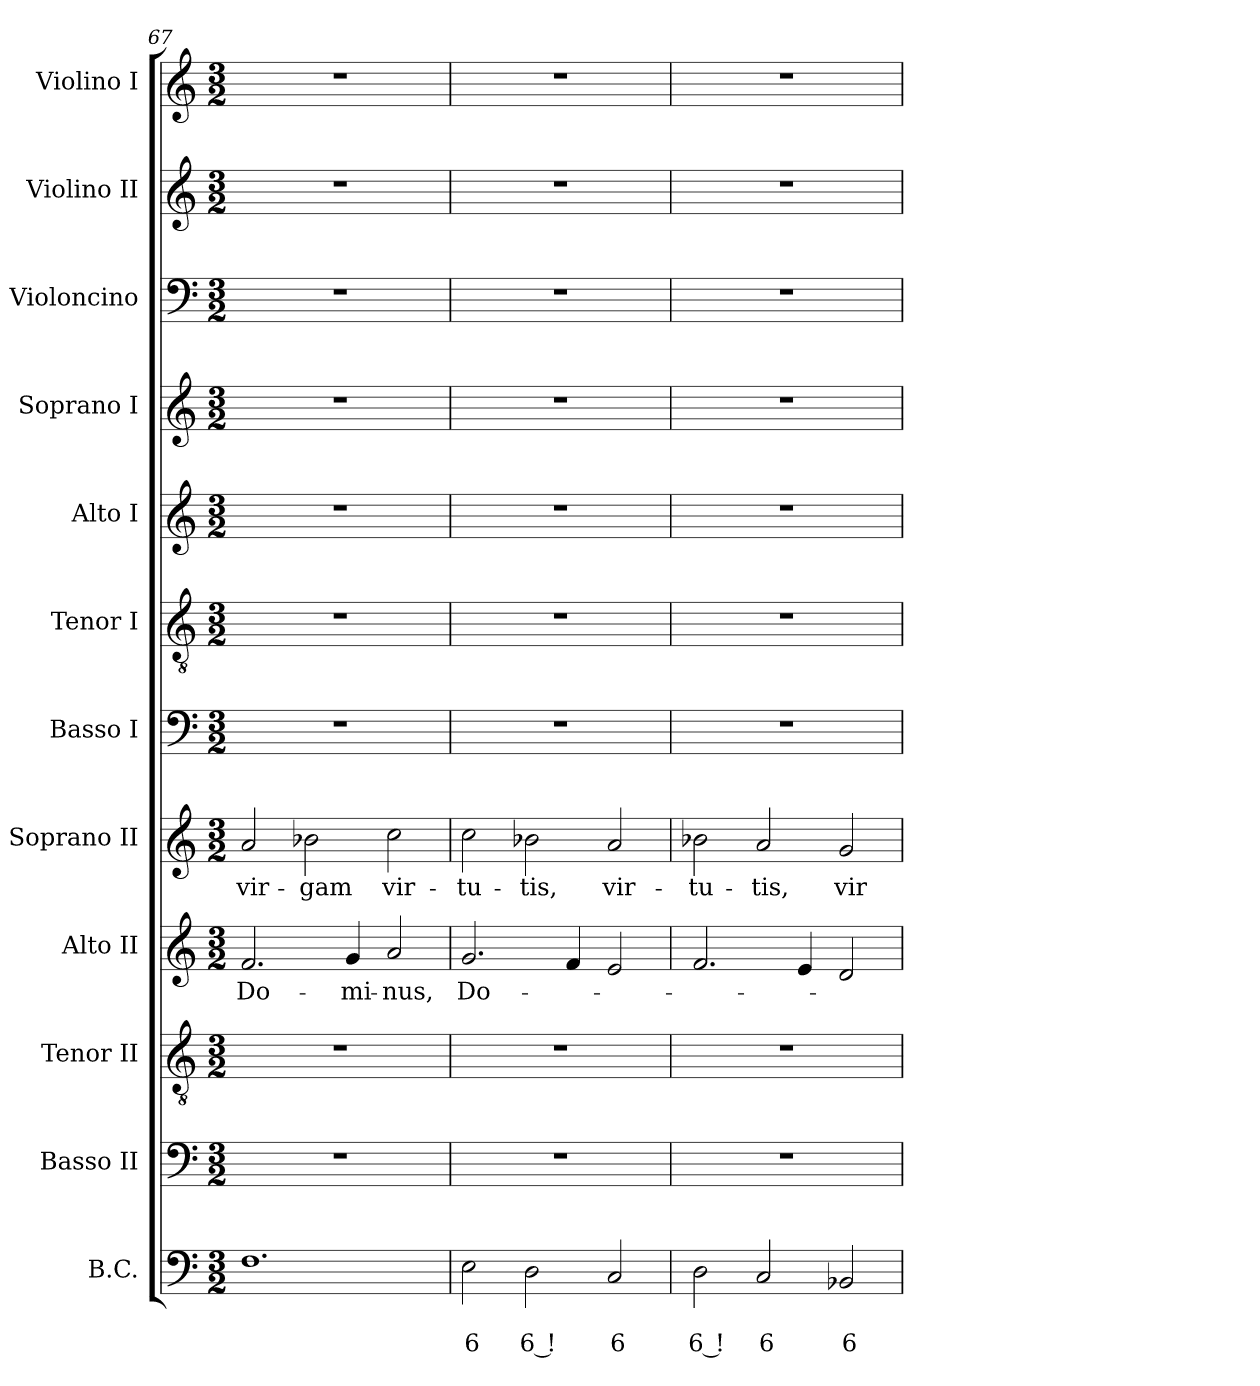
**kern	**text	**text	**kern	**kern	**kern	**text	**kern	**text	**kern	**kern	**kern	**kern	**kern	**kern	**kern
*part12	*part12	*part12	*part11	*part10	*part9	*part9	*part8	*part8	*part7	*part6	*part5	*part4	*part3	*part2	*part1
*staff12	*staff12	*staff12	*staff11	*staff10	*staff9	*staff9	*staff8	*staff8	*staff7	*staff6	*staff5	*staff4	*staff3	*staff2	*staff1
*I"B.C.	*	*	*I"Basso II	*I"Tenor II	*I"Alto II	*	*I"Soprano II	*	*I"Basso I	*I"Tenor I	*I"Alto I	*I"Soprano I	*I"Violoncino	*I"Violino II	*I"Violino I
*I'BC	*	*	*I'B 2	*I'T 2	*I'A 2	*	*I'S 2	*	*I'B 1	*I'T 1	*I'A 1	*I'S 1	*I'Vc.	*I'Vln. II	*I'Vln. I
*clefF4	*	*	*clefF4	*clefGv2	*clefG2	*	*clefG2	*	*clefF4	*clefGv2	*clefG2	*clefG2	*clefF4	*clefG2	*clefG2
*k[]	*	*	*k[]	*k[]	*k[]	*	*k[]	*	*k[]	*k[]	*k[]	*k[]	*k[]	*k[]	*k[]
*C:	*	*	*C:	*C:	*C:	*	*C:	*	*C:	*C:	*C:	*C:	*C:	*C:	*C:
*M3/2	*	*	*M3/2	*M3/2	*M3/2	*	*M3/2	*	*M3/2	*M3/2	*M3/2	*M3/2	*M3/2	*M3/2	*M3/2
=67	=67	=67	=67	=67	=67	=67	=67	=67	=67	=67	=67	=67	=67	=67	=67
!	!	!	!	!	!	!LO:LY:b	!	!	!	!	!	!	!	!	!
!	!	!	!	!	!	!	!	!LO:LY:b	!	!	!	!	!	!	!
1.F	.	.	1.r	1.r	2.f/	Do-	2a/	vir-	1.r	1.r	1.r	1.r	1.r	1.r	1.r
!	!	!	!	!	!	!	!	!LO:LY:b	!	!	!	!	!	!	!
.	.	.	.	.	.	.	2b-X\	-gam	.	.	.	.	.	.	.
!	!	!	!	!	!	!LO:LY:b	!	!	!	!	!	!	!	!	!
.	.	.	.	.	4g/	-mi-	.	.	.	.	.	.	.	.	.
!	!	!	!	!	!	!LO:LY:b	!	!	!	!	!	!	!	!	!
!	!	!	!	!	!	!	!	!LO:LY:b	!	!	!	!	!	!	!
.	.	.	.	.	2a/	-nus,	2cc\	vir-	.	.	.	.	.	.	.
=68	=68	=68	=68	=68	=68	=68	=68	=68	=68	=68	=68	=68	=68	=68	=68
!	!	!LO:LY:b	!	!	!	!	!	!	!	!	!	!	!	!	!
!	!	!	!	!	!	!LO:LY:b	!	!	!	!	!	!	!	!	!
!	!	!	!	!	!	!	!	!LO:LY:b	!	!	!	!	!	!	!
2E\	.	6	1.r	1.r	2.g/	Do-	2cc\	-tu-	1.r	1.r	1.r	1.r	1.r	1.r	1.r
!	!	!LO:LY:b	!	!	!	!	!	!	!	!	!	!	!	!	!
!	!	!	!	!	!	!	!	!LO:LY:b	!	!	!	!	!	!	!
2D\	.	6 !	.	.	.	.	2b-X\	-tis,	.	.	.	.	.	.	.
.	.	.	.	.	4f/	.	.	.	.	.	.	.	.	.	.
!	!	!LO:LY:b	!	!	!	!	!	!	!	!	!	!	!	!	!
!	!	!	!	!	!	!	!	!LO:LY:b	!	!	!	!	!	!	!
2C/	.	6	.	.	2e/	.	2a/	vir-	.	.	.	.	.	.	.
=69	=69	=69	=69	=69	=69	=69	=69	=69	=69	=69	=69	=69	=69	=69	=69
!	!	!LO:LY:b	!	!	!	!	!	!	!	!	!	!	!	!	!
!	!	!	!	!	!	!	!	!LO:LY:b	!	!	!	!	!	!	!
2D\	.	6 !	1.r	1.r	2.f/	.	2b-X\	-tu-	1.r	1.r	1.r	1.r	1.r	1.r	1.r
!	!	!LO:LY:b	!	!	!	!	!	!	!	!	!	!	!	!	!
!	!	!	!	!	!	!	!	!LO:LY:b	!	!	!	!	!	!	!
2C/	.	6	.	.	.	.	2a/	-tis,	.	.	.	.	.	.	.
.	.	.	.	.	4e/	.	.	.	.	.	.	.	.	.	.
!	!	!LO:LY:b	!	!	!	!	!	!	!	!	!	!	!	!	!
!	!	!	!	!	!	!	!	!LO:LY:b	!	!	!	!	!	!	!
2BB-X/	.	6	.	.	2d/	.	2g/	vir-	.	.	.	.	.	.	.
=	=	=	=	=	=	=	=	=	=	=	=	=	=	=	=
*-	*-	*-	*-	*-	*-	*-	*-	*-	*-	*-	*-	*-	*-	*-	*-
